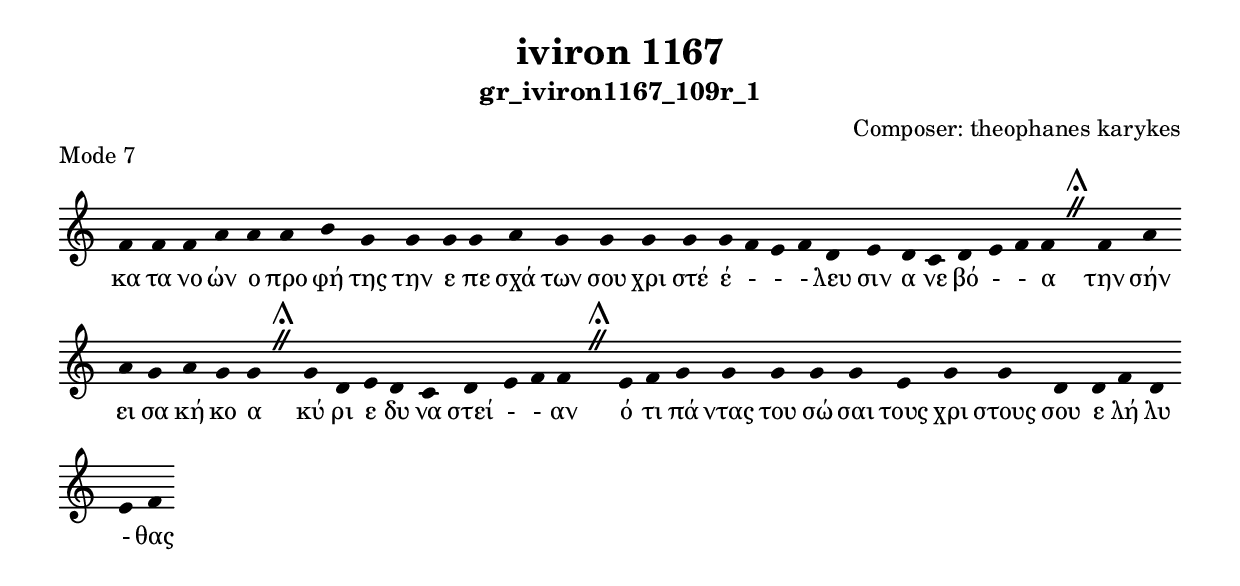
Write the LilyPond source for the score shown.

\include "gregorian.ly"

	\header {
 	  title = "iviron 1167"
	  subtitle = "gr_iviron1167_109r_1"
	  composer = "Composer: theophanes karykes"
	  piece = "Mode 7"
	}

	chant = {
	  f'4 f'4 f'4 a'4 a'4 a'4 b'4 g'4 g'4 g'4 g'4 a'4 g'4 g'4 g'4 g'4 g'4 f'4 e'4 f'4 d'4 e'4 d'4 c'4 d'4 e'4 f'4 f'4 \divisioMaior
 f'4 a'4 a'4 g'4 a'4 g'4 g'4 \divisioMaior
 g'4 d'4 e'4 d'4 c'4 d'4 e'4 f'4 f'4 \divisioMaior
 e'4 f'4 g'4 g'4 g'4 g'4 g'4 e'4 g'4 g'4 d'4 d'4 f'4 d'4 e'4 f'4\finalis
	}

	verba = \lyricmode {κα τα νο ών ο προ φή της την ε πε σχά των σου χρι στέ έ -  -  - λευ σιν α νε βό -  - α 
την σήν ει σα κή κο α 
κύ ρι ε δυ να στεί -  - αν 
ό τι πά ντας του σώ σαι τους χρι στους σου ε λή λυ - θας 
	}


	\score {
	  \new Staff <<
	  \new Voice = "melody" \chant
	  \new Lyrics = "one" \lyricsto melody \verba
	  >>
	  \layout {
	    \context {
	      \Staff
	      \remove "Time_signature_engraver"
	      \remove "Bar_engraver"
	    }
	    \context {
	      \Voice
	      \remove "Stem_engraver"
	    }
	  }
	}